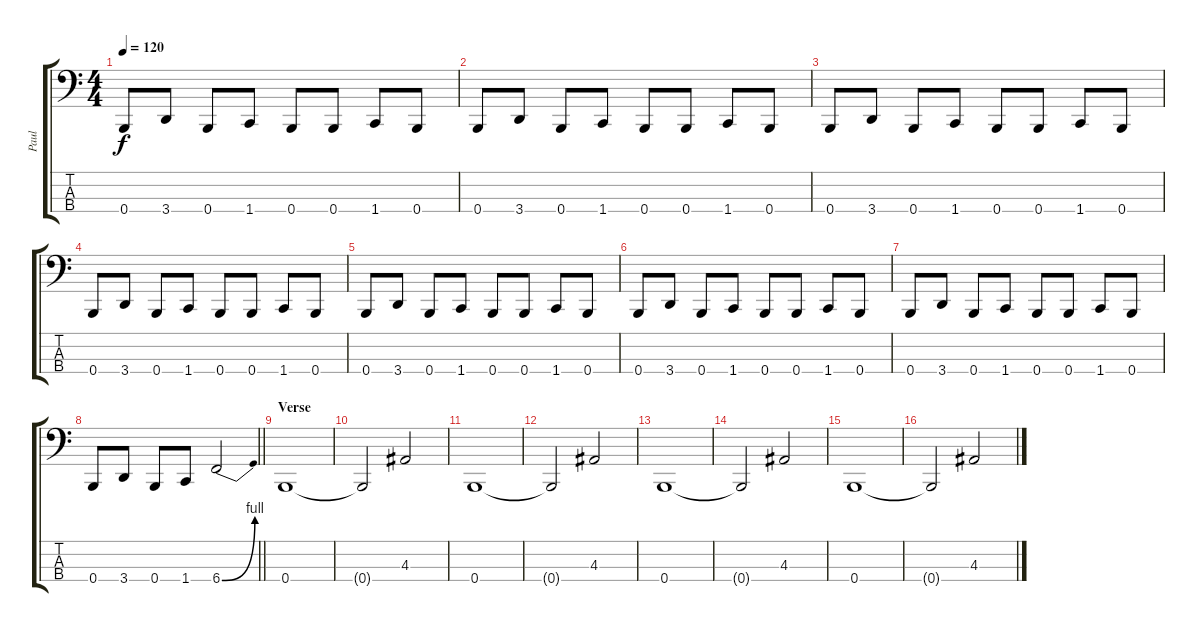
\track ("Paul" "Paul") {instrument electricbasspick}
\staff {score tabs}
\tuning (E2 B1 Gb1 B0) {hide}
\ts (4 4)
\tempo 120
\clef f4
\ks c
0.4.8{dy f} 3.4.8 0.4.8 1.4.8 0.4.8 0.4.8 1.4.8 0.4.8 |
0.4.8 3.4.8 0.4.8 1.4.8 0.4.8 0.4.8 1.4.8 0.4.8 |
0.4.8 3.4.8 0.4.8 1.4.8 0.4.8 0.4.8 1.4.8 0.4.8 |
0.4.8 3.4.8 0.4.8 1.4.8 0.4.8 0.4.8 1.4.8 0.4.8 |
0.4.8 3.4.8 0.4.8 1.4.8 0.4.8 0.4.8 1.4.8 0.4.8 |
0.4.8 3.4.8 0.4.8 1.4.8 0.4.8 0.4.8 1.4.8 0.4.8 |
0.4.8 3.4.8 0.4.8 1.4.8 0.4.8 0.4.8 1.4.8 0.4.8 |
\barLineRight lightlight
0.4.8 3.4.8 0.4.8 1.4.8 6.4{be (bend 0 0 60 4)}.2 |
\section ("" "Verse")
0.4.1 |
0.4{t}.2 4.3.2 |
0.4.1 |
0.4{t}.2 4.3.2 |
0.4.1 |
0.4{t}.2 4.3.2 |
0.4.1 |
0.4{t}.2 4.3.2
